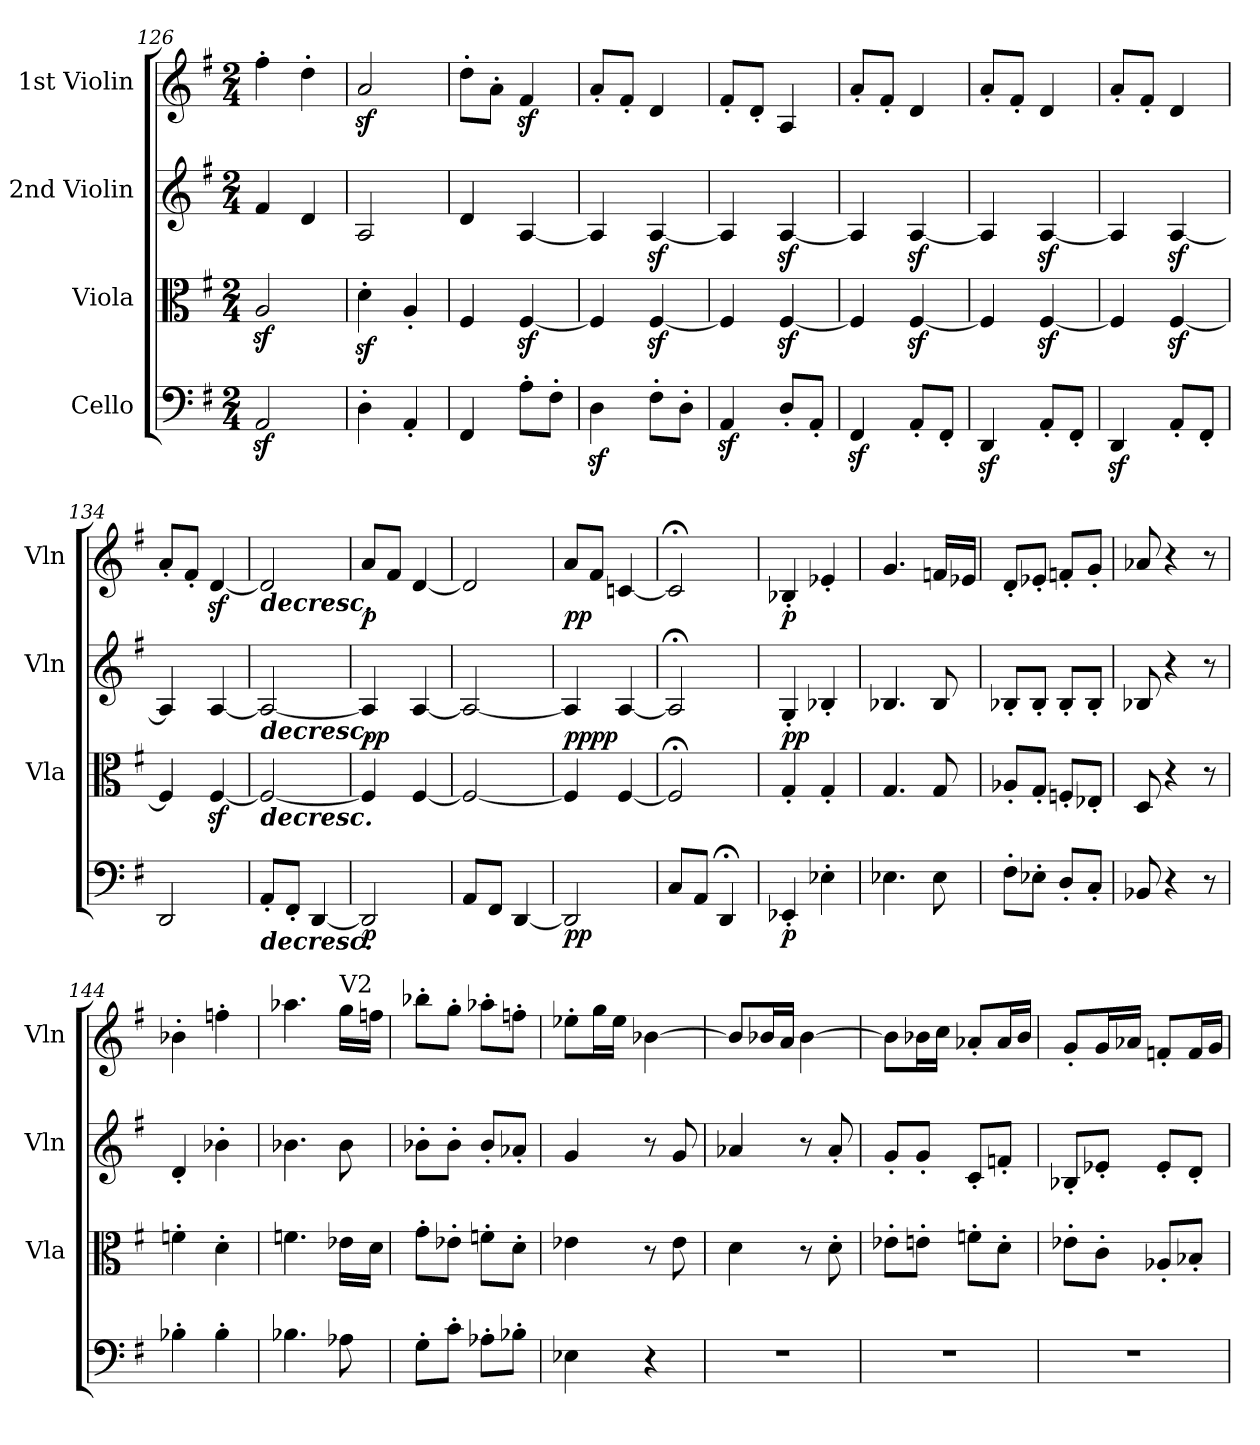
**kern	**dynam	**kern	**dynam	**kern	**kern	**dynam
*part4	*part4	*part3	*part3	*part2	*part1	*part1
*staff4	*staff4	*staff3	*staff3	*staff2	*staff1	*staff1
*I"Cello	*	*I"Viola	*	*I"2nd Violin	*I"1st Violin	*
*	*	*I'Vla	*	*I'Vln	*I'Vln	*
*clefF4	*	*clefC3	*	*clefG2	*clefG2	*
*k[f#]	*	*k[f#]	*	*k[f#]	*k[f#]	*
*G:	*	*G:	*	*G:	*G:	*
*M2/4	*	*M2/4	*	*M2/4	*M2/4	*
=126	=126	=126	=126	=126	=126	=126
2AAz</	.	2Az</	.	4f#/	4ff#'\	.
.	.	.	.	4d/	4dd'\	.
=127	=127	=127	=127	=127	=127	=127
4D'\	.	4dz>'\	.	2A/	2az</	.
4AA'/	.	4A'/	.	.	.	.
=128	=128	=128	=128	=128	=128	=128
4FF#/	.	4F#/	.	4d/	8dd'\L	.
.	.	.	.	.	8a'\J	.
8A'\L	.	[4F#z>/	.	[4A/	4f#z</	.
8F#'\J	.	.	.	.	.	.
=129	=129	=129	=129	=129	=129	=129
4Dz<\	.	4F#/]	.	4A/]	8a'/L	.
.	.	.	.	.	8f#'/J	.
8F#'\L	.	[4F#z</	.	[4Az>/	4d/	.
8D'\J	.	.	.	.	.	.
!!LO:PB:g=z
=130	=130	=130	=130	=130	=130	=130
4AAz</	.	4F#/]	.	4A/]	8f#'/L	.
.	.	.	.	.	8d'/J	.
8D'/L	.	[4F#z>/	.	[4Az>/	4A/	.
8AA'/J	.	.	.	.	.	.
=131	=131	=131	=131	=131	=131	=131
4FF#z</	.	4F#/]	.	4A/]	8a'/L	.
.	.	.	.	.	8f#'/J	.
8AA'/L	.	[4F#z>/	.	[4Az>/	4d/	.
8FF#'/J	.	.	.	.	.	.
=132	=132	=132	=132	=132	=132	=132
4DDz</	.	4F#/]	.	4A/]	8a'/L	.
.	.	.	.	.	8f#'/J	.
8AA'/L	.	[4F#z>/	.	[4Az>/	4d/	.
8FF#'/J	.	.	.	.	.	.
=133	=133	=133	=133	=133	=133	=133
4DDz</	.	4F#/]	.	4A/]	8a'/L	.
.	.	.	.	.	8f#'/J	.
8AA'/L	.	[4F#z>/	.	[4Az>/	4d/	.
8FF#'/J	.	.	.	.	.	.
=134	=134	=134	=134	=134	=134	=134
2DD/	.	4F#/]	.	4A/]	8a'/L	.
.	.	.	.	.	8f#'/J	.
.	.	[4F#z>/	.	[4A/	[4dz</	.
=135	=135	=135	=135	=135	=135	=135
!	!	!	!	!	!LO:TX:b:Bi:t=decresc.	!
!	!	!	!	!LO:TX:b:Bi:t=decresc.	!	!
!	!	!LO:TX:b:Bi:t=decresc.	!	!	!	!
!LO:TX:b:Bi:t=decresc.	!	!	!	!	!	!
8AA'/L	.	2F#/_	.	2A/_	2d/]	.
8FF#'/J	.	.	.	.	.	.
[4DD/	.	.	.	.	.	.
!!LO:PB:g=z
=136	=136	=136	=136	=136	=136	=136
!	!LO:DY:b	!	!LO:DY:b	!	!	!
!	!	!	!LO:DY:n=1:a	!	!	!LO:DY:b
2DD/]	p	4F#/]	p p	4A/]	8a/L	p
.	.	.	.	.	8f#/J	.
.	.	[4F#/	.	[4A/	[4d/	.
=137	=137	=137	=137	=137	=137	=137
8AA/L	.	2F#/_	.	2A/_	2d/]	.
8FF#/J	.	.	.	.	.	.
[4DD/	.	.	.	.	.	.
=138	=138	=138	=138	=138	=138	=138
!	!LO:DY:b	!	!LO:DY:b	!	!	!
!	!	!	!LO:DY:n=1:a	!	!	!LO:DY:b
2DD/]	pp	4F#/]	pp pp	4A/]	8a/L	pp
.	.	.	.	.	8f#/J	.
.	.	[4F#/	.	[4A/	[4cn/	.
=139	=139	=139	=139	=139	=139	=139
8C/L	.	2F#;</]	.	2A;</]	2c;</]	.
8AA/J	.	.	.	.	.	.
4DD;</	.	.	.	.	.	.
=140	=140	=140	=140	=140	=140	=140
!	!LO:DY:b	!	!LO:DY:b	!	!	!
!	!	!	!LO:DY:n=1:a	!	!	!LO:DY:b
4EE-X'/	p	4G'/	p p	4G'/	4B-X'/	p
4E-X'\	.	4G'/	.	4B-X'/	4e-X'/	.
=141	=141	=141	=141	=141	=141	=141
4.E-X\	.	4.G/	.	4.B-X/	4.g/	.
8E-\	.	8G/	.	8B-/	16fn/LL	.
.	.	.	.	.	16e-X/JJ	.
!!LO:LB:g=z
=142	=142	=142	=142	=142	=142	=142
8F#'\L	.	8A-X'/L	.	8B-X'/L	8d'/L	.
8E-X'\J	.	8G'/J	.	8B-'/J	8e-X'/J	.
8D'/L	.	8Fn'/L	.	8B-'/L	8fn'/L	.
8C'/J	.	8E-X'/J	.	8B-'/J	8g'/J	.
=143	=143	=143	=143	=143	=143	=143
8BB-X/	.	8D/	.	8B-X/	8a-X/	.
4r	.	4r	.	4r	4r	.
8r	.	8r	.	8r	8r	.
=144	=144	=144	=144	=144	=144	=144
4B-X'\	.	4fn'\	.	4d'/	4b-X'\	.
4B-'\	.	4d'\	.	4b-X'\	4ffn'\	.
=145	=145	=145	=145	=145	=145	=145
4.B-X\	.	4.fn\	.	4.b-X\	4.aa-X\	.
!	!	!	!	!	!LO:TX:a:t=V2	!
8A-X\	.	16e-X\LL	.	8b-\	16gg\LL	.
.	.	16d\JJ	.	.	16ffn\JJ	.
=146	=146	=146	=146	=146	=146	=146
8G'\L	.	8g'\L	.	8b-X'\L	8bb-X'\L	.
8c'\J	.	8e-X'\J	.	8b-'\J	8gg'\J	.
8A-X'\L	.	8fn'\L	.	8b-'/L	8aa-X'\L	.
8B-X'\J	.	8d'\J	.	8a-X'/J	8ffn'\J	.
=147	=147	=147	=147	=147	=147	=147
4E-X\	.	4e-X\	.	4g/	8ee-X'\L	.
.	.	.	.	.	16gg\L	.
.	.	.	.	.	16ee-\JJ	.
4r	.	8r	.	8r	[4b-X\	.
.	.	8e-\	.	8g/	.	.
!!LO:PB:g=z
=148	=148	=148	=148	=148	=148	=148
2r	.	4d\	.	4a-X/	8b-/L]	.
.	.	.	.	.	16b-X/L	.
.	.	.	.	.	16a/JJ	.
.	.	8r	.	8r	[4b-\	.
.	.	8d'\	.	8a-'/	.	.
=149	=149	=149	=149	=149	=149	=149
2r	.	8e-X'\L	.	8g'/L	8b-\L]	.
.	.	8en'\J	.	8g'/J	16b-X\L	.
.	.	.	.	.	16cc\JJ	.
.	.	8fn'\L	.	8c'/L	8a-X'/L	.
.	.	8d'\J	.	8fn'/J	16a-/L	.
.	.	.	.	.	16b-/JJ	.
=150	=150	=150	=150	=150	=150	=150
2r	.	8e-X'\L	.	8B-X'/L	8g'/L	.
.	.	8c'\J	.	8e-X'/J	16g/L	.
.	.	.	.	.	16a-X/JJ	.
.	.	8A-X'/L	.	8e-'/L	8fn'/L	.
.	.	8B-X'/J	.	8d'/J	16f/L	.
.	.	.	.	.	16g/JJ	.
=	=	=	=	=	=	=
*-	*-	*-	*-	*-	*-	*-
